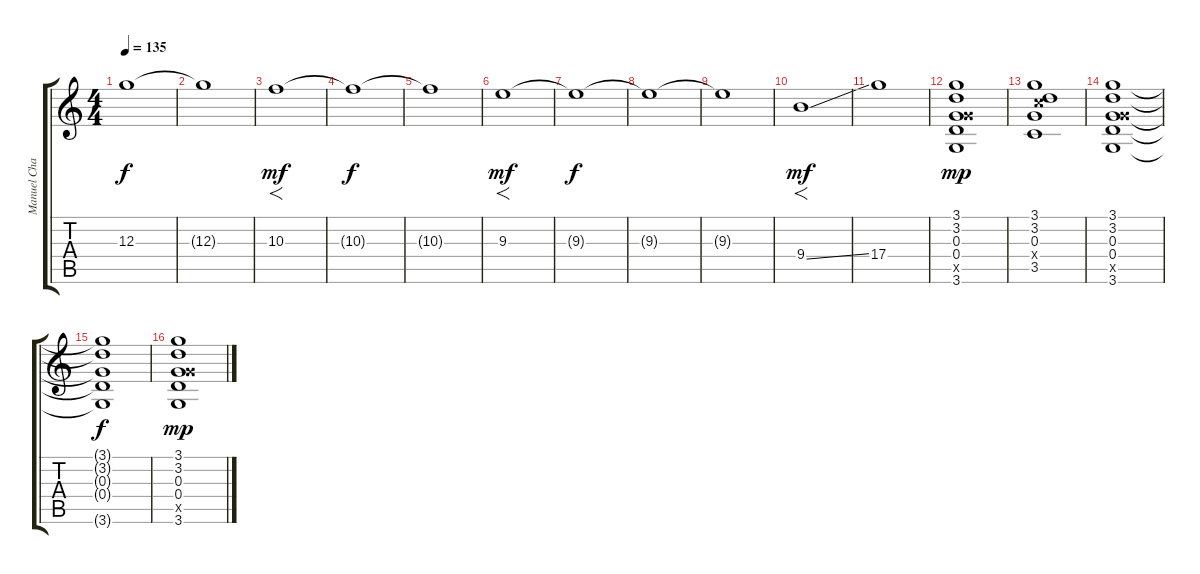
\track ("Manuel Charlton (guitar lead, slide)" "Manuel Cha") {instrument distortionguitar}
\staff {score tabs}
\tuning (E4 B3 G3 D3 A2 E2) {hide}
\ts (4 4)
\tempo 135
\clef g2
\ks c
12.3{t}.1{dy f} |
12.3{t}.1 |
10.3.1{f dy mf} |
10.3{t}.1{dy f} |
10.3{t}.1 |
9.3.1{f dy mf} |
9.3{t}.1{dy f} |
9.3{t}.1 |
9.3{t}.1 |
9.4{ss}.1{f dy mf} |
17.4.1 |
(3.1 3.2 0.3 0.4 10.5{x} 3.6).1{dy mp} |
(3.1 3.2 0.3 10.4{x} 3.5).1 |
(3.1 3.2 0.3 0.4 10.5{x} 3.6).1 |
(3.1{t} 3.2{t} 0.3{t} 0.4{t} 3.6{t}).1{dy f} |
(3.1 3.2 0.3 0.4 10.5{x} 3.6).1{dy mp}
